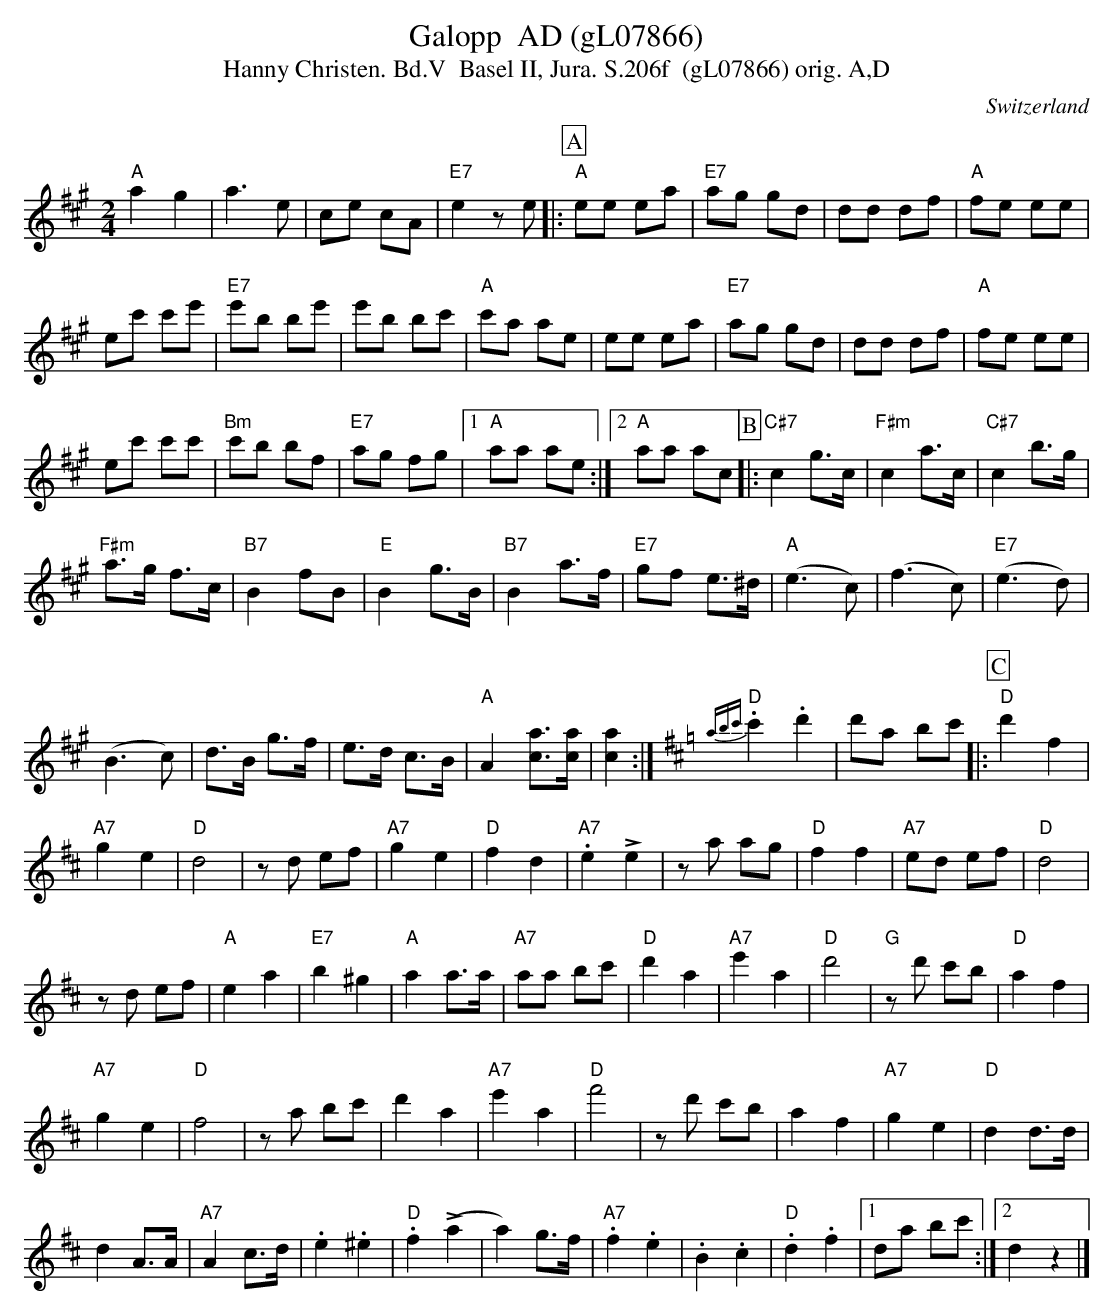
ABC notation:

X:1
T:Galopp  AD (gL07866)
T:Hanny Christen. Bd.V  Basel II, Jura. S.206f  (gL07866) orig. A,D
M:2/4
L:1/8
O:Switzerland
K:A major
"A"a2g2 | a3e | ce cA | "E7"e2ze |: [P:A] "A"ee ea | "E7"ag gd | dd df | "A"fe ee |
ec' c'e' | "E7"e'b be' | e'b bc' | "A"c'a ae | ee ea | "E7"ag gd | dd df | "A"fe ee |
ec' c'c' | "Bm"c'b bf | "E7"ag fg |1 "A"aa ae :|2"A"aa ac [P:B] |: "C#7"c2g>c | "F#m"c2a>c | "C#7"c2b>g |
"F#m"a>g f>c | "B7"B2fB | "E"B2 g>B | "B7"B2a>f | "E7"gf e>^d | ("A"e3c) | (f3c) | ("E7"e3d) |
(B3c) | d>B g>f | e>d c>B | "A"A2 [ca]>[ca] | [ca]2 :| [K:D] "D"{abc'}.c'2.d'2 | d'a bc' |:  [P:C] "D"d'2f2 |
"A7"g2e2 | "D"d4 | zd ef | "A7"g2e2 | "D"f2d2 | "A7".e2!>!e2 | za ag | "D"f2f2 | "A7"ed ef | "D"d4 |
zd ef | "A"e2a2 | "E7"b2^g2 | "A"a2a>a | "A7"aa bc' | "D"d'2a2 | "A7"e'2a2 | "D"d'4 | "G"zd' 'c'b | "D"a2f2 |
"A7"g2e2 | "D"f4 | za bc' | d'2a2 | "A7"e'2a2 | "D"f'4 | zd' c'b | a2f2 | "A7"g2e2 | "D"d2d>d |
d2A>A | "A7"A2c>d | .e2 .^e2 | "D".f2 (!>!a2 | a2) g>f | "A7".f2.e2 | .B2.c2 | "D".d2.f2 |1 da bc' :|2 d2z2 |]
W:
